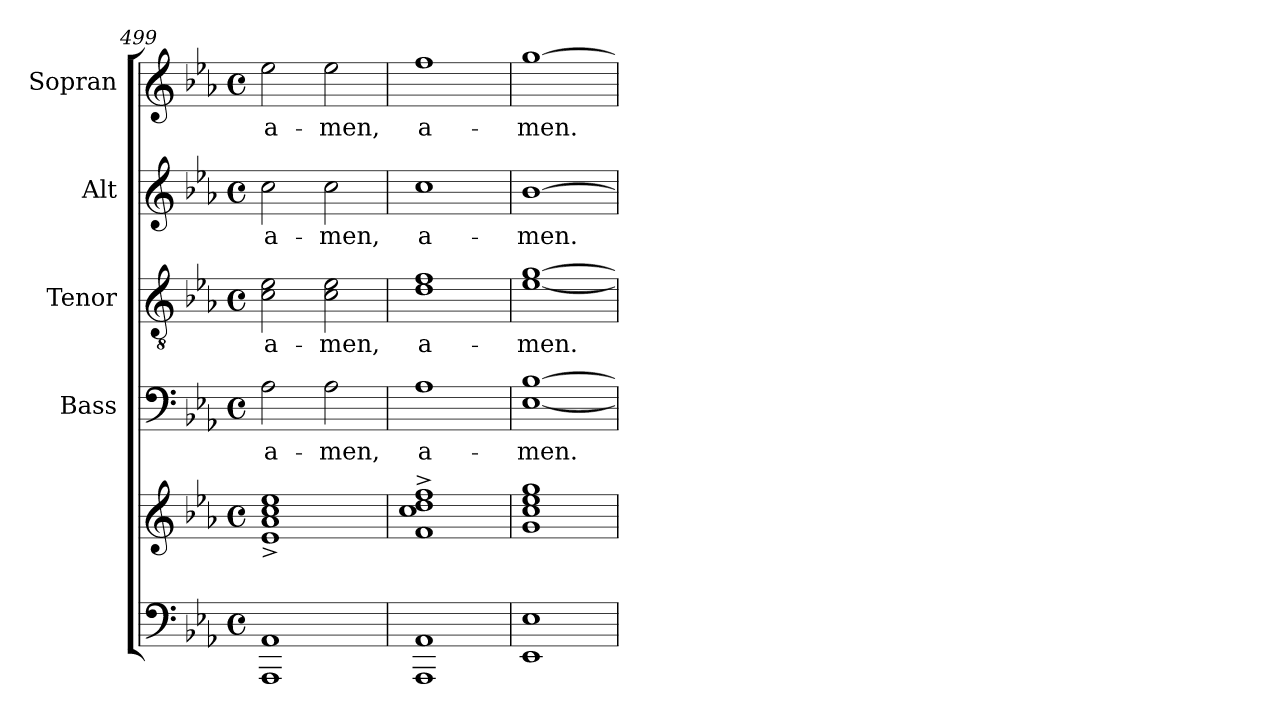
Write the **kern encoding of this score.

**kern	**kern	**kern	**text	**kern	**text	**kern	**text	**kern	**text
*part5	*part5	*part4	*part4	*part3	*part3	*part2	*part2	*part1	*part1
*staff6	*staff5	*staff4	*staff4	*staff3	*staff3	*staff2	*staff2	*staff1	*staff1
*	*	*I"Bass	*	*I"Tenor	*	*I"Alt	*	*I"Sopran	*
*	*	*I'B.	*	*I'T.	*	*I'A.	*	*I'S.	*
*clefF4	*clefG2	*clefF4	*	*clefGv2	*	*clefG2	*	*clefG2	*
*k[b-e-a-]	*k[b-e-a-]	*k[b-e-a-]	*	*k[b-e-a-]	*	*k[b-e-a-]	*	*k[b-e-a-]	*
*E-:	*E-:	*E-:	*	*E-:	*	*E-:	*	*E-:	*
*M4/4	*M4/4	*M4/4	*	*M4/4	*	*M4/4	*	*M4/4	*
*met(c)	*met(c)	*met(c)	*	*met(c)	*	*met(c)	*	*met(c)	*
=499	=499	=499	=499	=499	=499	=499	=499	=499	=499
!	!	!	!LO:LY:b	!	!LO:LY:b	!	!LO:LY:b	!	!LO:LY:b
1AAA- 1AA-	1e-^< 1a-^< 1cc^< 1ee-^<	2A-\	a-	2c\ 2e-\	a-	2cc\	a-	2ee-\	a-
!	!	!	!LO:LY:b	!	!LO:LY:b	!	!LO:LY:b	!	!LO:LY:b
.	.	2A-\	-men,	2c\ 2e-\	-men,	2cc\	-men,	2ee-\	-men,
!!LO:LB:g=z
=500	=500	=500	=500	=500	=500	=500	=500	=500	=500
!	!	!	!LO:LY:b	!	!LO:LY:b	!	!LO:LY:b	!	!LO:LY:b
1AAA- 1AA-	1f^< 1cc^< 1dd^< 1ff^<	1A-	a-	1d 1f	a-	1cc	a-	1ff	a-
=501	=501	=501	=501	=501	=501	=501	=501	=501	=501
!	!	!	!LO:LY:b	!	!LO:LY:b	!	!LO:LY:b	!	!LO:LY:b
1EE- 1E-	1g 1cc 1ee- 1gg	[1E- [1B-	-men.	[1e- [1g	-men.	[1b-	-men.	[1gg	-men.
=	=	=	=	=	=	=	=	=	=
*-	*-	*-	*-	*-	*-	*-	*-	*-	*-
